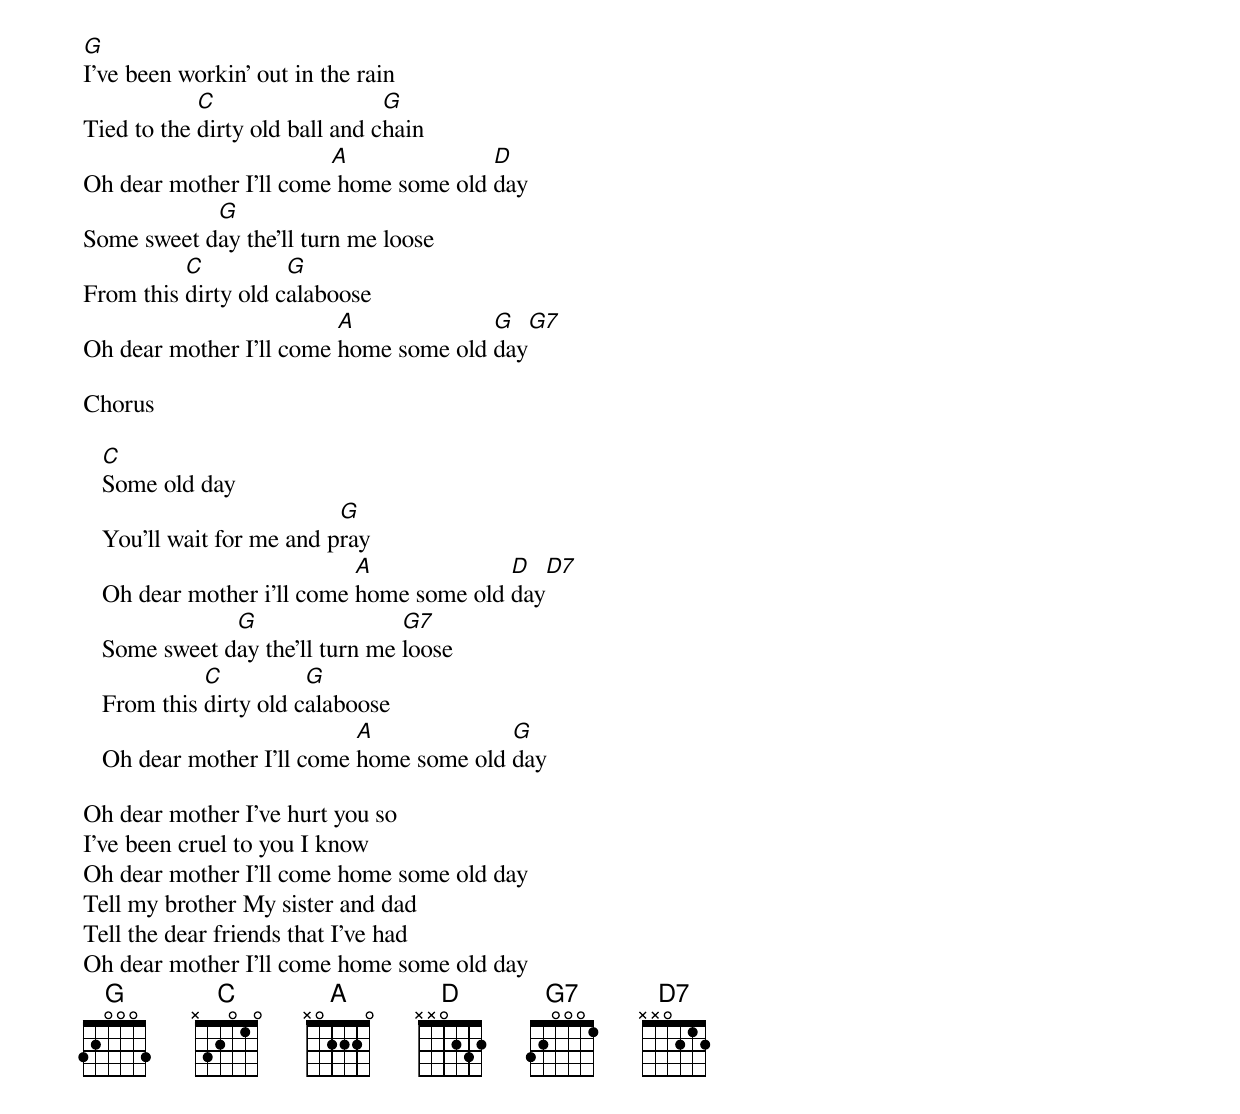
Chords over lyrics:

G
I’ve been workin’ out in the rain
            C                   G
Tied to the dirty old ball and chain
                        A              D
Oh dear mother I’ll come home some old day
            G
Some sweet day the’ll turn me loose
          C          G
From this dirty old calaboose
                         A             G     G7
Oh dear mother I’ll come home some old day

Chorus

   C
   Some old day
                           G
   You’ll wait for me and pray
                            A             D  D7
   Oh dear mother i’ll come home some old day
               G                 G7
   Some sweet day the’ll turn me loose
             C          G
   From this dirty old calaboose
                            A             G
   Oh dear mother I’ll come home some old day

Oh dear mother I’ve hurt you so
I’ve been cruel to you I know
Oh dear mother I’ll come home some old day
Tell my brother My sister and dad
Tell the dear friends that I’ve had
Oh dear mother I’ll come home some old day
